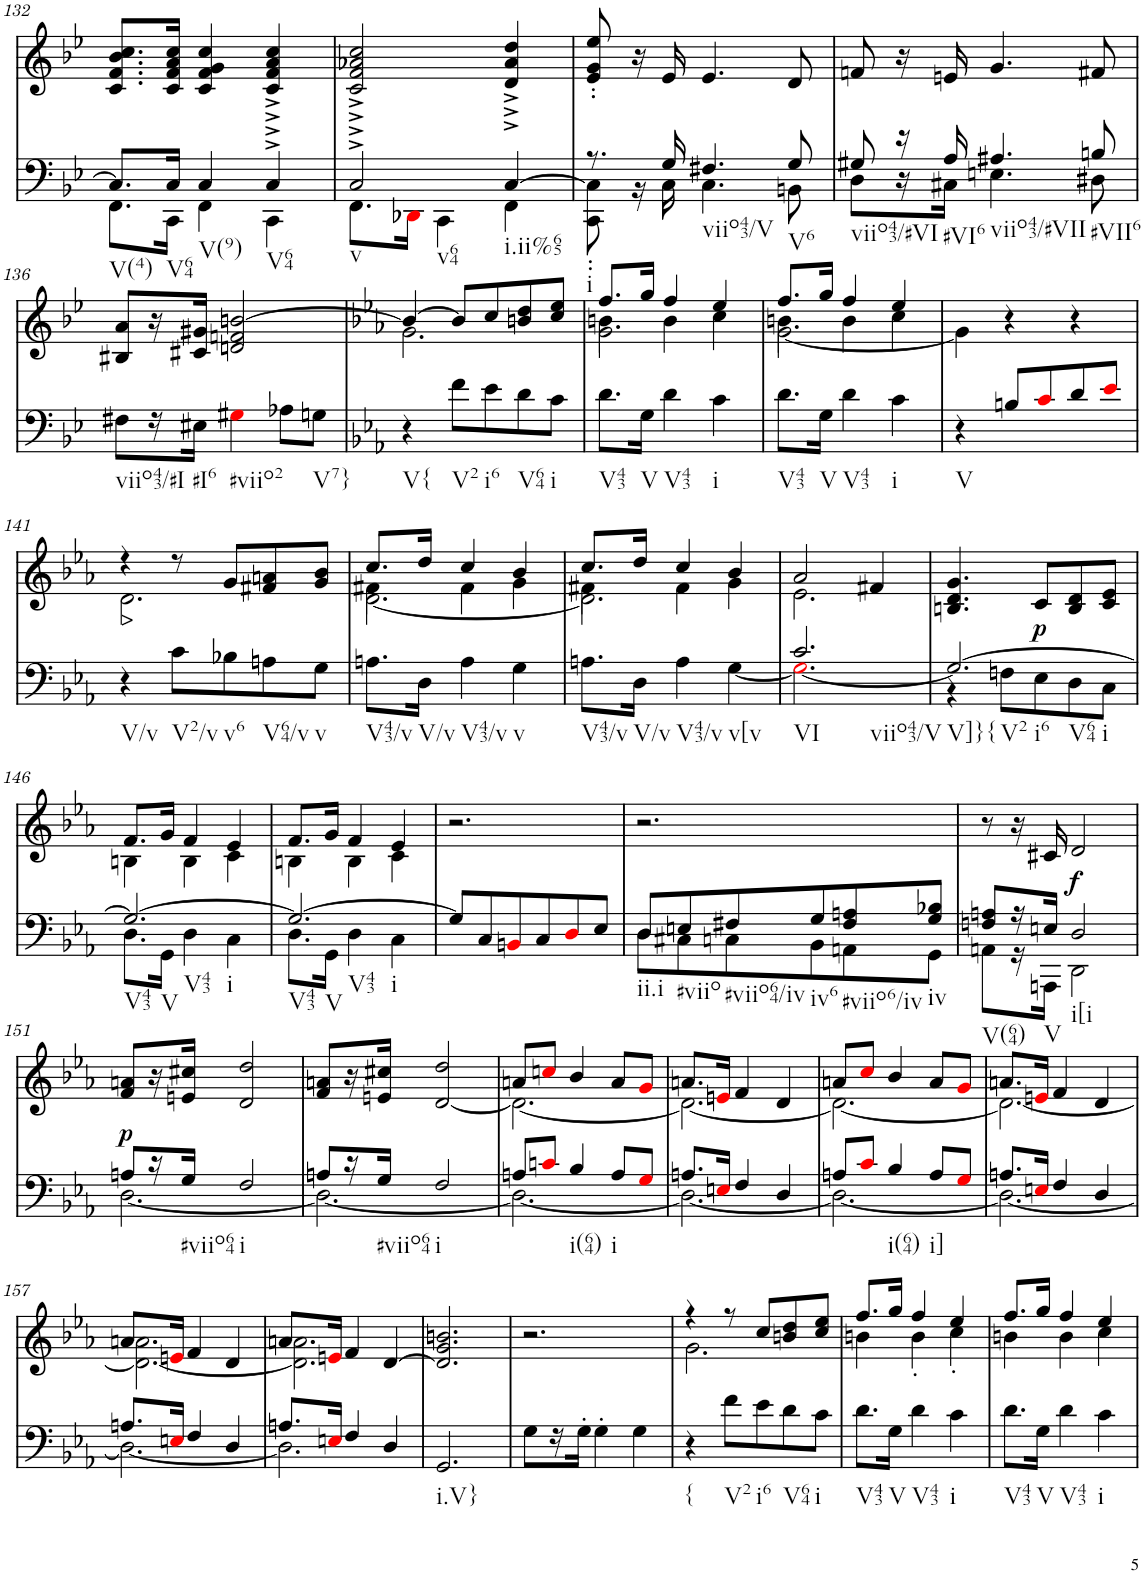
**kern	**kern	**text	**dynam
*part2	*part1	*part1	*part1
*staff2	*staff1	*staff1	*staff1
*I"Piano	*I"Piano	*	*
*I'Pno	*I'Pno	*	*
!!LO:PB:g=z
*clefF4	*clefG2	*	*
*k[b-e-]	*k[b-e-]	*	*
*M3/4	*M3/4	*	*
=132	=132	=132	=132
*^	*	*	*
!LO:TX:b:t=V(4)	!	!	!	!
8.C/L]	8.FF\L	8.c/ 8.f/ 8.b-/ 8.cc/L	.	.
!LO:TX:b:t=V64	!	!	!	!
16C/Jk	16CC\Jk	16c/ 16f/ 16a/ 16cc/Jk	.	.
!LO:TX:b:t=V(9)	!	!	!	!
4C/	4FF\	4c/ 4f/ 4g/ 4cc/	.	.
!LO:TX:b:t=V64	!	!	!	!
4C/	4CC\	4c/^ 4f/^ 4a/^ 4cc/^	.	.
=133	=133	=133	=133	=133
!LO:TX:b:t=v	!	!	!	!
!LO:TX:b:t=v64	!	!	!	!
2C/	8.FF\L	2c/^ 2f/^ 2a-X/^ 2cc/^	.	.
.	16DD-Xi\Jk	.	.	.
.	4CC\	.	.	.
!LO:TX:b:t=i.ii%65	!	!	!	!
[4C/	4FF\	4d/^ 4a-/^ 4dd/^	.	.
=134	=134	=134	=134	=134
!LO:TX:b:t=i	!	!	!	!
8.r	8CC\' 8C\]'	8e-/' 8g/' 8ee-/'	.	.
.	16r	16r	.	.
16G/	16C\	16e-/	.	.
!LO:TX:b:t=viio43/V	!	!	!	!
4.F#X/	4.C\	4.e-/	.	.
!LO:TX:b:t=V6	!	!	!	!
8G/	8BBn\	8d/	.	.
=135	=135	=135	=135	=135
!LO:TX:b:t=viio43/#VI	!	!	!	!
8G#X/	8D\L	8fn/	.	.
16r	16r	16r	.	.
!LO:TX:b:t=#VI6	!	!	!	!
16A/	16C#X\JJ	16en/	.	.
!LO:TX:b:t=viio43/#VII	!	!	!	!
4.A#X/	4.En\	4.g/	.	.
!LO:TX:b:t=#VII6	!	!	!	!
8Bn/	8D#X\	8f#X/	.	.
!!LO:LB:g=z
=136	=136	=136	=136	=136
!LO:TX:b:t=viio43/#I	!	!	!	!
*v	*v	*	*	*
8F#X\L	8B#X/ 8a/L	.	.
16r	16r	.	.
!LO:TX:b:t=#I6	!	!	!
16E#X\JJ	16c#X/ 16g#X/JJ	.	.
!LO:TX:b:t=#viio2	!	!	!
4G#Xi\	2dn/ 2fn/ [2bn/	.	.
8A-X\L	.	.	.
!LO:TX:b:t=V7}	!	!	!
8Gn\J	.	.	.
=137	=137	=137	=137
*k[b-e-a-]	*k[b-e-a-]	*	*
*	*^	*	*
!LO:TX:b:t=V{	!	!	!	!
4r	4b/_	2.g\	.	.
!LO:TX:b:t=V2	!	!	!	!
8f\L	8b/L]	.	.	.
!LO:TX:b:t=i6	!	!	!	!
8e-\	8cc/	.	.	.
!LO:TX:b:t=V64	!	!	!	!
8d\	8bn/ 8dd/	.	.	.
!LO:TX:b:t=i	!	!	!	!
8c\J	8cc/ 8ee-/J	.	.	.
=138	=138	=138	=138	=138
*	*	*^	*	*
!LO:TX:b:t=V43	!	!	!	!	!
8.d\L	8.ff/L	4bn\	2.g\	.	.
!LO:TX:b:t=V	!	!	!	!	!
16G\Jk	16gg/Jk	.	.	.	.
!LO:TX:b:t=V43	!	!	!	!	!
4d\	4ff/	4b\	.	.	.
!LO:TX:b:t=i	!	!	!	!	!
4c\	4ee-/	4cc\	.	.	.
=139	=139	=139	=139	=139	=139
!LO:TX:b:t=V43	!	!	!	!	!
8.d\L	8.ff/L	4bn\	[2.g\	.	.
!LO:TX:b:t=V	!	!	!	!	!
16G\Jk	16gg/Jk	.	.	.	.
!LO:TX:b:t=V43	!	!	!	!	!
4d\	4ff/	4b\	.	.	.
!LO:TX:b:t=i	!	!	!	!	!
4c\	4ee-/	4cc\	.	.	.
*	*	*v	*v	*	*
=140	=140	=140	=140	=140
!LO:TX:b:t=V	!	!	!	!
*	*v	*v	*	*
4r	4g\]	.	.
8Bn/L	4r	.	.
8ci/	.	.	.
8d/	4r	.	.
8e-i/J	.	.	.
!!LO:LB:g=z
=141	=141	=141	=141
*	*^	*	*
!LO:TX:b:t=V/v	!	!	!	!
!	!	!	!LO:LY:b	!
4r	4r	2.d\	>	.
!LO:TX:b:t=V2/v	!	!	!	!
8c\L	8r	.	.	.
!LO:TX:b:t=v6	!	!	!	!
8B-X\	8g/L	.	.	.
!LO:TX:b:t=V64/v	!	!	!	!
8An\	8f#X/ 8an/	.	.	.
!LO:TX:b:t=v	!	!	!	!
8G\J	8g/ 8b-/J	.	.	.
=142	=142	=142	=142	=142
*	*	*^	*	*
!LO:TX:b:t=V43/v	!	!	!	!	!
8.An\L	8.cc/L	4f#X\	[2.d\	.	.
!LO:TX:b:t=V/v	!	!	!	!	!
16D\Jk	16dd/Jk	.	.	.	.
!LO:TX:b:t=V43/v	!	!	!	!	!
4A\	4cc/	4f#\	.	.	.
!LO:TX:b:t=v	!	!	!	!	!
4G\	4b-/	4g\	.	.	.
=143	=143	=143	=143	=143	=143
!LO:TX:b:t=V43/v	!	!	!	!	!
8.An\L	8.cc/L	4f#X\	2.d\]	.	.
!LO:TX:b:t=V/v	!	!	!	!	!
16D\Jk	16dd/Jk	.	.	.	.
!LO:TX:b:t=V43/v	!	!	!	!	!
4A\	4cc/	4f#\	.	.	.
!LO:TX:b:t=v[v	!	!	!	!	!
[4G\	4b-/	4g\	.	.	.
*	*	*v	*v	*	*
=144	=144	=144	=144	=144
*^	*	*	*	*
!LO:TX:b:t=VI	!	!	!	!	!
!LO:TX:b:t=viio43/V	!	!	!	!	!
2.c/	2.Gi\_	2a-/	2.e-\	.	.
.	.	4f#X/	.	.	.
*	*	*v	*v	*	*
=145	=145	=145	=145	=145
!LO:TX:b:t=V]}{	!	!	!	!
!LO:TX:b:t=V2	!	!	!	!
!LO:TX:b:t=i6	!	!	!	!
!LO:TX:b:t=V64	!	!	!	!
!LO:TX:b:t=i	!	!	!	!
2.G/_	4r	4.Bn/ 4.d/ 4.g/	.	.
.	8Fn\L	.	.	.
!	!	!	!	!LO:DY:b
.	8E-\	8c/L	.	p
.	8D\	8B/ 8d/	.	.
.	8C\J	8c/ 8e-/J	.	.
!!LO:LB:g=z
=146	=146	=146	=146	=146
*	*	*^	*	*
!LO:TX:b:t=V43	!	!	!	!	!
!LO:TX:b:t=V	!	!	!	!	!
!LO:TX:b:t=V43	!	!	!	!	!
!LO:TX:b:t=i	!	!	!	!	!
2.G/_	8.D\L	8.f/L	4Bn\	.	.
.	16GG\Jk	16g/Jk	.	.	.
.	4D\	4f/	4B\	.	.
.	4C\	4e-/	4c\	.	.
=147	=147	=147	=147	=147	=147
!LO:TX:b:t=V43	!	!	!	!	!
!LO:TX:b:t=V	!	!	!	!	!
!LO:TX:b:t=V43	!	!	!	!	!
!LO:TX:b:t=i	!	!	!	!	!
2.G/_	8.D\L	8.f/L	4Bn\	.	.
.	16GG\Jk	16g/Jk	.	.	.
.	4D\	4f/	4B\	.	.
.	4C\	4e-/	4c\	.	.
*v	*v	*	*	*	*
*	*v	*v	*	*
=148	=148	=148	=148
8G/L]	2.r	.	.
8C/	.	.	.
8BBni/	.	.	.
8C/	.	.	.
8Di/	.	.	.
8E-/J	.	.	.
=149	=149	=149	=149
*^	*	*	*
!LO:TX:b:t=ii.i	!	!	!	!
8D/L	8D\L	2.r	.	.
!LO:TX:b:t=#viio	!	!	!	!
8En/	8C#X\	.	.	.
!LO:TX:b:t=#viio64/iv	!	!	!	!
8F#X/	8Cn\	.	.	.
!LO:TX:b:t=iv6	!	!	!	!
8G/	8BB-\	.	.	.
!LO:TX:b:t=#viio6/iv	!	!	!	!
8F#/ 8An/	8AAn\	.	.	.
!LO:TX:b:t=iv	!	!	!	!
8G/ 8B-X/J	8GG\J	.	.	.
=150	=150	=150	=150	=150
!LO:TX:b:t=V(64)	!	!	!	!
8Fn/ 8An/L	8AAn\L	8r	.	.
16r	16r	16r	.	.
!LO:TX:b:t=V	!	!	!	!
16En/JJ	16AAAn\JJ	16c#X/	.	.
!LO:TX:b:t=i[i	!	!	!	!
!	!	!	!	!LO:DY:b
2D/	2DD\	2d/	.	f
!!LO:LB:g=z
=151	=151	=151	=151	=151
!	!	!	!	!LO:DY:b
8An/L	[2.D\	8f/ 8an/L	.	p
16r	.	16r	.	.
!LO:TX:b:t=#viio64	!	!	!	!
16G/JJ	.	16en/ 16cc#X/JJ	.	.
!LO:TX:b:t=i	!	!	!	!
2F/	.	2d/ 2dd/	.	.
=152	=152	=152	=152	=152
8An/L	2.D\_	8f/ 8an/L	.	.
16r	.	16r	.	.
!LO:TX:b:t=#viio64	!	!	!	!
16G/JJ	.	16en/ 16cc#X/JJ	.	.
!LO:TX:b:t=i	!	!	!	!
2F/	.	[2d/ 2dd/	.	.
=153	=153	=153	=153	=153
*	*	*^	*	*
8An/L	2.D\_	8an/L	2.d\_	.	.
8cni/J	.	8ccni/J	.	.	.
!LO:TX:b:t=i(64)	!	!	!	!	!
4B-/	.	4b-/	.	.	.
!LO:TX:b:t=i	!	!	!	!	!
8A/L	.	8a/L	.	.	.
8Gi/J	.	8gi/J	.	.	.
=154	=154	=154	=154	=154	=154
8.An/L	2.D\_	8.an/L	2.d\_	.	.
16Eni/Jk	.	16eni/Jk	.	.	.
4F/	.	4f/	.	.	.
4D/	.	4d/	.	.	.
=155	=155	=155	=155	=155	=155
8An/L	2.D\_	8an/L	2.d\_	.	.
8ci/J	.	8cci/J	.	.	.
!LO:TX:b:t=i(64)	!	!	!	!	!
4B-/	.	4b-/	.	.	.
!LO:TX:b:t=i]	!	!	!	!	!
8A/L	.	8a/L	.	.	.
8Gi/J	.	8gi/J	.	.	.
=156	=156	=156	=156	=156	=156
8.An/L	2.D\_	8.an/L	2.d\_	.	.
16Eni/Jk	.	16eni/Jk	.	.	.
4F/	.	4f/	.	.	.
4D/	.	4d/	.	.	.
!!LO:LB:g=z	!!
=157	=157	=157	=157	=157	=157
8.An/L	2.D\_	2.d\_ 2.an\	8.a/L	.	.
16Eni/Jk	.	.	16eni/Jk	.	.
4F/	.	.	4f/	.	.
4D/	.	.	4d/	.	.
=158	=158	=158	=158	=158	=158
8.An/L	2.D\]	2.d\] 2.an\	8.a/L	.	.
16Eni/Jk	.	.	16eni/Jk	.	.
4F/	.	.	4f/	.	.
4D/	.	.	[4d/	.	.
*v	*v	*	*	*	*
=159	=159	=159	=159	=159
!LO:TX:b:t=i.V}	!	!	!	!
*	*v	*v	*	*
2.GG/	2.d/] 2.g/ 2.bn/	.	.
=160	=160	=160	=160
8G\L	2.r	.	.
16r	.	.	.
16G'\JJ	.	.	.
4G'\	.	.	.
4G\	.	.	.
=161	=161	=161	=161
*	*^	*	*
!LO:TX:b:t={	!	!	!	!
4r	4r	2.g\	.	.
!LO:TX:b:t=V2	!	!	!	!
8f\L	8r	.	.	.
!LO:TX:b:t=i6	!	!	!	!
8e-\	8cc/L	.	.	.
!LO:TX:b:t=V64	!	!	!	!
8d\	8bn/ 8dd/	.	.	.
!LO:TX:b:t=i	!	!	!	!
8c\J	8cc/ 8ee-/J	.	.	.
=162	=162	=162	=162	=162
!LO:TX:b:t=V43	!	!	!	!
8.d\L	8.ff/L	4bn\	.	.
!LO:TX:b:t=V	!	!	!	!
16G\Jk	16gg/Jk	.	.	.
!LO:TX:b:t=V43	!	!	!	!
4d\	4ff/	4b'\	.	.
!LO:TX:b:t=i	!	!	!	!
4c\	4ee-/	4cc'\	.	.
=163	=163	=163	=163	=163
!LO:TX:b:t=V43	!	!	!	!
8.d\L	8.ff/L	4bn\	.	.
!LO:TX:b:t=V	!	!	!	!
16G\Jk	16gg/Jk	.	.	.
!LO:TX:b:t=V43	!	!	!	!
4d\	4ff/	4b\	.	.
!LO:TX:b:t=i	!	!	!	!
4c\	4ee-/	4cc\	.	.
*	*v	*v	*	*
=	=	=	=
*-	*-	*-	*-
